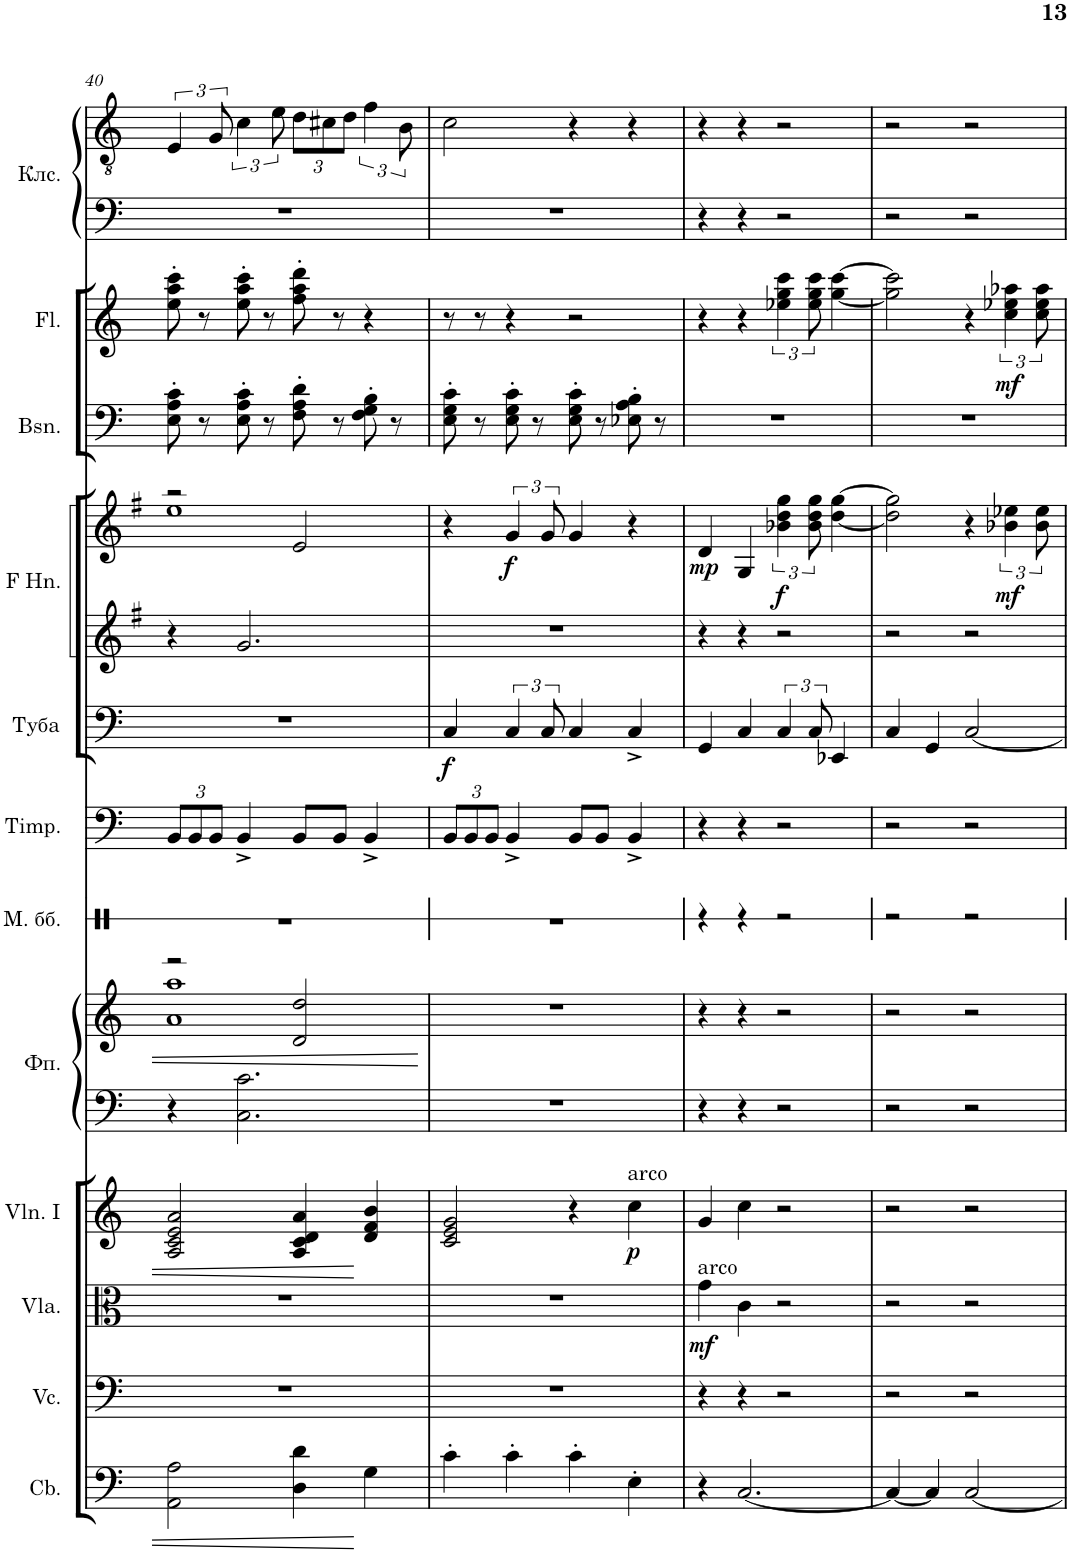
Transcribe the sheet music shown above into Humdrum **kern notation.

**kern	**kern	**kern	**dynam	**kern	**dynam	**kern	**kern	**kern	**kern	**kern	**dynam	**kern	**kern	**dynam	**kern	**kern	**dynam	**kern	**kern
*part12	*part11	*part10	*part10	*part9	*part9	*part8	*part8	*part7	*part6	*part5	*part5	*part4	*part4	*part4	*part3	*part2	*part2	*part1	*part1
*staff15	*staff14	*staff13	*staff13	*staff12	*staff12	*staff11	*staff10	*staff9	*staff8	*staff7	*staff7	*staff6	*staff5	*staff5/6	*staff4	*staff3	*staff3	*staff2	*staff1
*I"Contrabasses	*I"Violoncellos	*I"Violas	*	*I"Violins I	*	*I"Фортепиано	*	*I"Малый барабан	*I"Timpani	*I"Туба	*	*I"Horns in F	*	*	*I"Bassoons	*I"Flutes	*	*I"Клавесин	*
*I'Cb.	*I'Vc.	*I'Vla.	*	*I'Vln. I	*	*	*	*	*I'Timp.	*	*	*	*	*	*I'Bsn.	*I'Fl.	*	*	*
!!LO:PB:g=z
*clefF4	*clefF4	*clefC3	*	*clefG2	*	*clefF4	*clefG2	*clefX	*clefF4	*clefF4	*	*clefG2	*clefG2	*	*clefF4	*clefG2	*	*clefF4	*clefGv2
*Trd7c12	*	*	*	*	*	*	*	*	*	*	*	*Trd4c7	*Trd4c7	*	*	*	*	*	*
*k[]	*k[]	*k[]	*	*k[]	*	*k[]	*k[]	*k[]	*k[]	*k[]	*	*k[f#]	*k[f#]	*	*k[]	*k[]	*	*k[]	*k[]
*M4/4	*M4/4	*M4/4	*	*M4/4	*	*M4/4	*M4/4	*M4/4	*M4/4	*M4/4	*	*M4/4	*M4/4	*	*M4/4	*M4/4	*	*M4/4	*M4/4
=40	=40	=40	=40	=40	=40	=40	=40	=40	=40	=40	=40	=40	=40	=40	=40	=40	=40	=40	=40
*	*	*	*	*	*	*	*^	*	*	*	*	*	*	*	*	*	*	*	*
*	*	*	*	*	*	*	*	*	*	*Xbrackettup	*	*	*	*	*	*	*	*	*	*
*	*	*	*	*	*	*	*	*	*	*	*	*	*	*^	*	*	*	*	*	*
2AA\ 2A\	1r	1r	.	2A/ 2c/ 2e/ 2a/	.	4r	2r	1a 1aa	1r	12BB/L	1r	.	4r	2r	1ee	.	8E\' 8A\' 8c\'	8ee\' 8aa\' 8ccc\'	.	1r	6E/
.	.	.	.	.	.	.	.	.	.	12BB/	.	.	.	.	.	.	.	.	.	.	.
.	.	.	.	.	.	.	.	.	.	.	.	.	.	.	.	.	8r	8r	.	.	.
.	.	.	.	.	.	.	.	.	.	12BB/J	.	.	.	.	.	.	.	.	.	.	12G/
.	.	.	.	.	.	2.C\ 2.c\	.	.	.	4BB^/	.	.	2.g/	.	.	.	8E\' 8A\' 8c\'	8ee\' 8aa\' 8ccc\'	.	.	6c\
.	.	.	.	.	.	.	.	.	.	.	.	.	.	.	.	.	8r	8r	.	.	.
.	.	.	.	.	.	.	.	.	.	.	.	.	.	.	.	.	.	.	.	.	12e\
*	*	*	*	*	*	*	*	*	*	*	*	*	*	*	*	*	*	*	*	*	*Xbrackettup
4D\ 4d\	.	.	.	4A/ 4c/ 4d/ 4a/	.	.	2d/ 2dd/	.	.	8BB/L	.	.	.	2e/	.	.	8F\' 8A\' 8d\'	8ff\' 8aa\' 8ddd\'	.	.	12d\L
.	.	.	.	.	.	.	.	.	.	.	.	.	.	.	.	.	.	.	.	.	12c#X\
.	.	.	.	.	.	.	.	.	.	8BB/J	.	.	.	.	.	.	8r	8r	.	.	.
.	.	.	.	.	.	.	.	.	.	.	.	.	.	.	.	.	.	.	.	.	12d\J
*	*	*	*	*	*	*	*	*	*	*	*	*	*	*	*	*	*	*	*	*	*brackettup
4G\	.	.	.	4d/ 4f/ 4b/	.	.	.	.	.	4BB^/	.	.	.	.	.	.	8F\' 8G\' 8B\'	4r	.	.	6f\
.	.	.	.	.	.	.	.	.	.	.	.	.	.	.	.	.	8r	.	.	.	.
.	.	.	.	.	.	.	.	.	.	.	.	.	.	.	.	.	.	.	.	.	12B\
*	*	*	*	*	*	*	*v	*v	*	*	*	*	*	*v	*v	*	*	*	*	*	*
=41	=41	=41	=41	=41	=41	=41	=41	=41	=41	=41	=41	=41	=41	=41	=41	=41	=41	=41	=41
!	!	!	!	!	!	!	!	!	!	!	!LO:DY:b	!	!	!	!	!	!	!	!
4c'\	1r	1r	.	2c/ 2e/ 2g/	.	1r	1r	1r	12BB/L	4C/	f	1r	4r	.	8E\' 8G\' 8c\'	8r	.	1r	2c\
.	.	.	.	.	.	.	.	.	12BB/	.	.	.	.	.	.	.	.	.	.
.	.	.	.	.	.	.	.	.	.	.	.	.	.	.	8r	8r	.	.	.
.	.	.	.	.	.	.	.	.	12BB/J	.	.	.	.	.	.	.	.	.	.
!	!	!	!	!	!	!	!	!	!	!	!	!	!	!LO:DY:b	!	!	!	!	!
4c'\	.	.	.	.	.	.	.	.	4BB^/	6C/	.	.	6g/	f	8E\' 8G\' 8c\'	4r	.	.	.
.	.	.	.	.	.	.	.	.	.	.	.	.	.	.	8r	.	.	.	.
.	.	.	.	.	.	.	.	.	.	12C/	.	.	12g/	.	.	.	.	.	.
4c'\	.	.	.	4r	.	.	.	.	8BB/L	4C/	.	.	4g/	.	8E\' 8G\' 8c\'	2r	.	.	4r
.	.	.	.	.	.	.	.	.	8BB/J	.	.	.	.	.	8r	.	.	.	.
!	!	!	!	!LO:TX:a:t=arco	!	!	!	!	!	!	!	!	!	!	!	!	!	!	!
!	!	!	!	!	!LO:DY:b	!	!	!	!	!	!	!	!	!	!	!	!	!	!
4E'\	.	.	.	4cc\	p	.	.	.	4BB^/	4C^/	.	.	4r	.	8E-X\' 8A\' 8B\'	.	.	.	4r
.	.	.	.	.	.	.	.	.	.	.	.	.	.	.	8r	.	.	.	.
=42	=42	=42	=42	=42	=42	=42	=42	=42	=42	=42	=42	=42	=42	=42	=42	=42	=42	=42	=42
!	!	!LO:TX:a:t=arco	!	!	!	!	!	!	!	!	!	!	!	!	!	!	!	!	!
!	!	!	!LO:DY:b	!	!	!	!	!	!	!	!	!	!	!LO:DY:b	!	!	!	!	!
4r	4r	4g\	mf	4g/	.	4r	4r	4r	4r	4GG/	.	4r	4d/	mp	1r	4r	.	4r	4r
[2.C/	4r	4c\	.	4cc\	.	4r	4r	4r	4r	4C/	.	4r	4G/	.	.	4r	.	4r	4r
!	!	!	!	!	!	!	!	!	!	!	!	!	!	!LO:DY:b	!	!	!	!	!
.	2r	2r	.	2r	.	2r	2r	2r	2r	6C/	.	2r	6b-X\ 6dd\ 6gg\	f	.	6ee-X\ 6gg\ 6ccc\	.	2r	2r
.	.	.	.	.	.	.	.	.	.	12C/	.	.	12b-\ 12dd\ 12gg\	.	.	12ee-\ 12gg\ 12ccc\	.	.	.
.	.	.	.	.	.	.	.	.	.	4EE-X/	.	.	[4dd\ [4gg\	.	.	[4gg\ [4ccc\	.	.	.
=43	=43	=43	=43	=43	=43	=43	=43	=43	=43	=43	=43	=43	=43	=43	=43	=43	=43	=43	=43
4C/_	2r	2r	.	2r	.	2r	2r	2r	2r	4C/	.	2r	2dd\] 2gg\]	.	1r	2gg\] 2ccc\]	.	2r	2r
4C/]	.	.	.	.	.	.	.	.	.	4GG/	.	.	.	.	.	.	.	.	.
[2C/	2r	2r	.	2r	.	2r	2r	2r	2r	[2C/	.	2r	4r	.	.	4r	.	2r	2r
!	!	!	!	!	!	!	!	!	!	!	!	!	!	!LO:DY:b	!	!	!LO:DY:b	!	!
.	.	.	.	.	.	.	.	.	.	.	.	.	6b-X\ 6ee-X\	mf	.	6cc\ 6ee-X\ 6aa-X\	mf	.	.
.	.	.	.	.	.	.	.	.	.	.	.	.	12b-\ 12ee-\	.	.	12cc\ 12ee-\ 12aa-\	.	.	.
=	=	=	=	=	=	=	=	=	=	=	=	=	=	=	=	=	=	=	=
*-	*-	*-	*-	*-	*-	*-	*-	*-	*-	*-	*-	*-	*-	*-	*-	*-	*-	*-	*-
